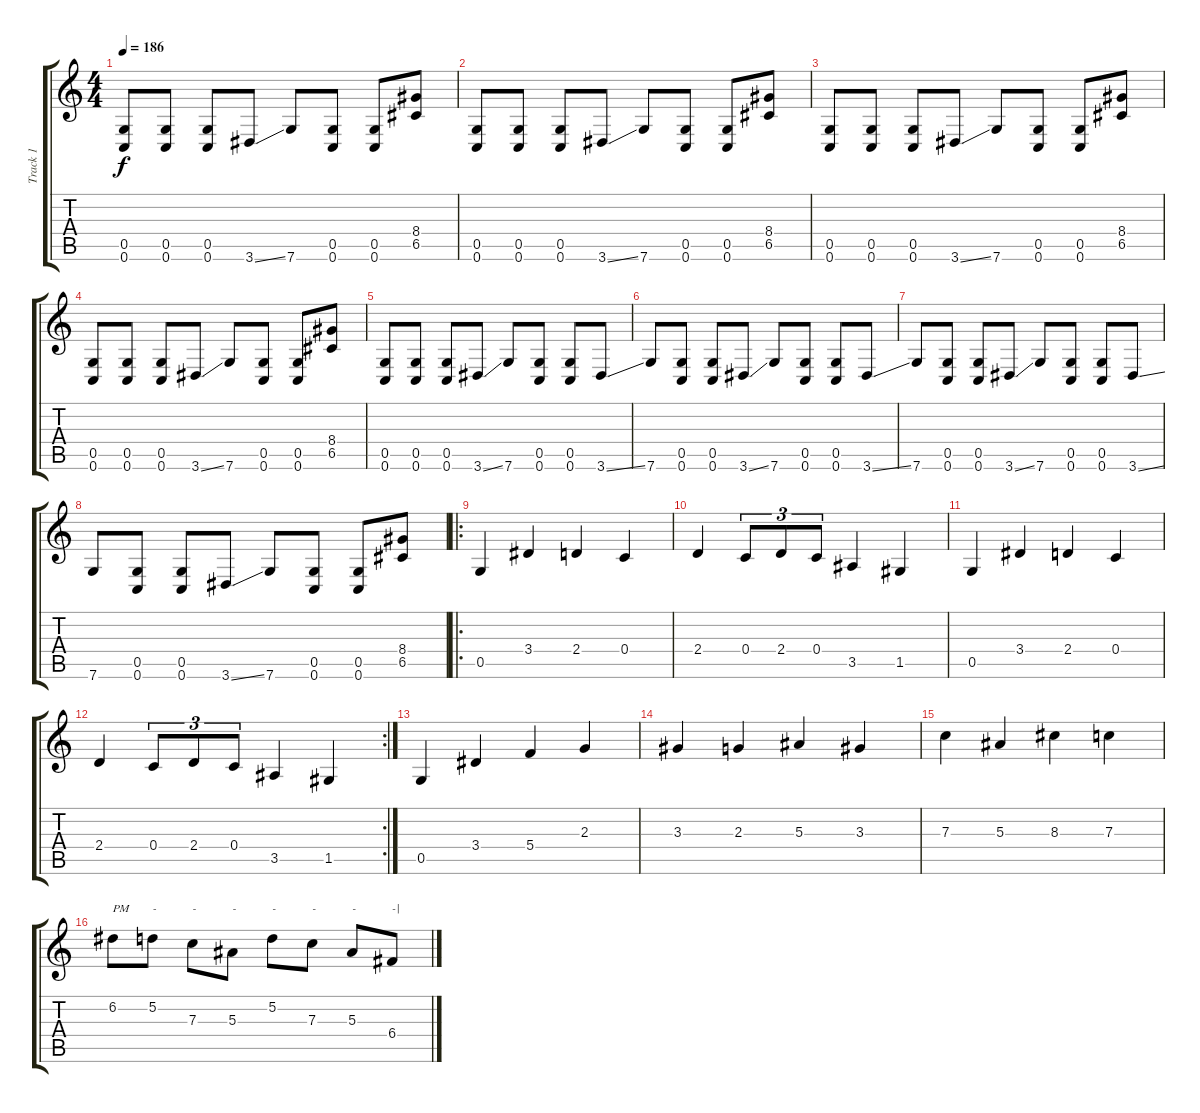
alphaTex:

\track ("Track 1" "Track 1") {instrument distortionguitar}
\staff {score tabs}
\tuning (D4 A3 F3 C3 G2 C2) {hide}
\ts (4 4)
\tempo 186
\clef g2
\ks c
(0.5 0.6).8{dy f} (0.5 0.6).8 (0.5 0.6).8 3.6{ss}.8 7.6.8 (0.5 0.6).8 (0.5 0.6).8 (8.4 6.5).8 |
(0.5 0.6).8 (0.5 0.6).8 (0.5 0.6).8 3.6{ss}.8 7.6.8 (0.5 0.6).8 (0.5 0.6).8 (8.4 6.5).8 |
(0.5 0.6).8 (0.5 0.6).8 (0.5 0.6).8 3.6{ss}.8 7.6.8 (0.5 0.6).8 (0.5 0.6).8 (8.4 6.5).8 |
(0.5 0.6).8 (0.5 0.6).8 (0.5 0.6).8 3.6{ss}.8 7.6.8 (0.5 0.6).8 (0.5 0.6).8 (8.4 6.5).8 |
(0.5 0.6).8 (0.5 0.6).8 (0.5 0.6).8 3.6{ss}.8 7.6.8 (0.5 0.6).8 (0.5 0.6).8 3.6{ss}.8 |
7.6.8 (0.5 0.6).8 (0.5 0.6).8 3.6{ss}.8 7.6.8 (0.5 0.6).8 (0.5 0.6).8 3.6{ss}.8 |
7.6.8 (0.5 0.6).8 (0.5 0.6).8 3.6{ss}.8 7.6.8 (0.5 0.6).8 (0.5 0.6).8 3.6{ss}.8 |
7.6.8 (0.5 0.6).8 (0.5 0.6).8 3.6{ss}.8 7.6.8 (0.5 0.6).8 (0.5 0.6).8 (8.4 6.5).8 |
\ro
0.5.4 3.4.4 2.4.4 0.4.4 |
2.4.4 0.4.8{tu (3 2)} 2.4.8{tu (3 2)} 0.4.8{tu (3 2)} 3.5.4 1.5.4 |
0.5.4 3.4.4 2.4.4 0.4.4 |
\rc 2
2.4.4 0.4.8{tu (3 2)} 2.4.8{tu (3 2)} 0.4.8{tu (3 2)} 3.5.4 1.5.4 |
0.5.4 3.4.4 5.4.4 2.3.4 |
3.3.4 2.3.4 5.3.4 3.3.4 |
7.3.4 5.3.4 8.3.4 7.3.4 |
6.2.8{txt "PM"} 5.2.8{txt "-"} 7.3.8{txt "-"} 5.3.8{txt "-"} 5.2.8{txt "-"} 7.3.8{txt "-"} 5.3.8{txt "-"} 6.4.8{txt "-|"}
